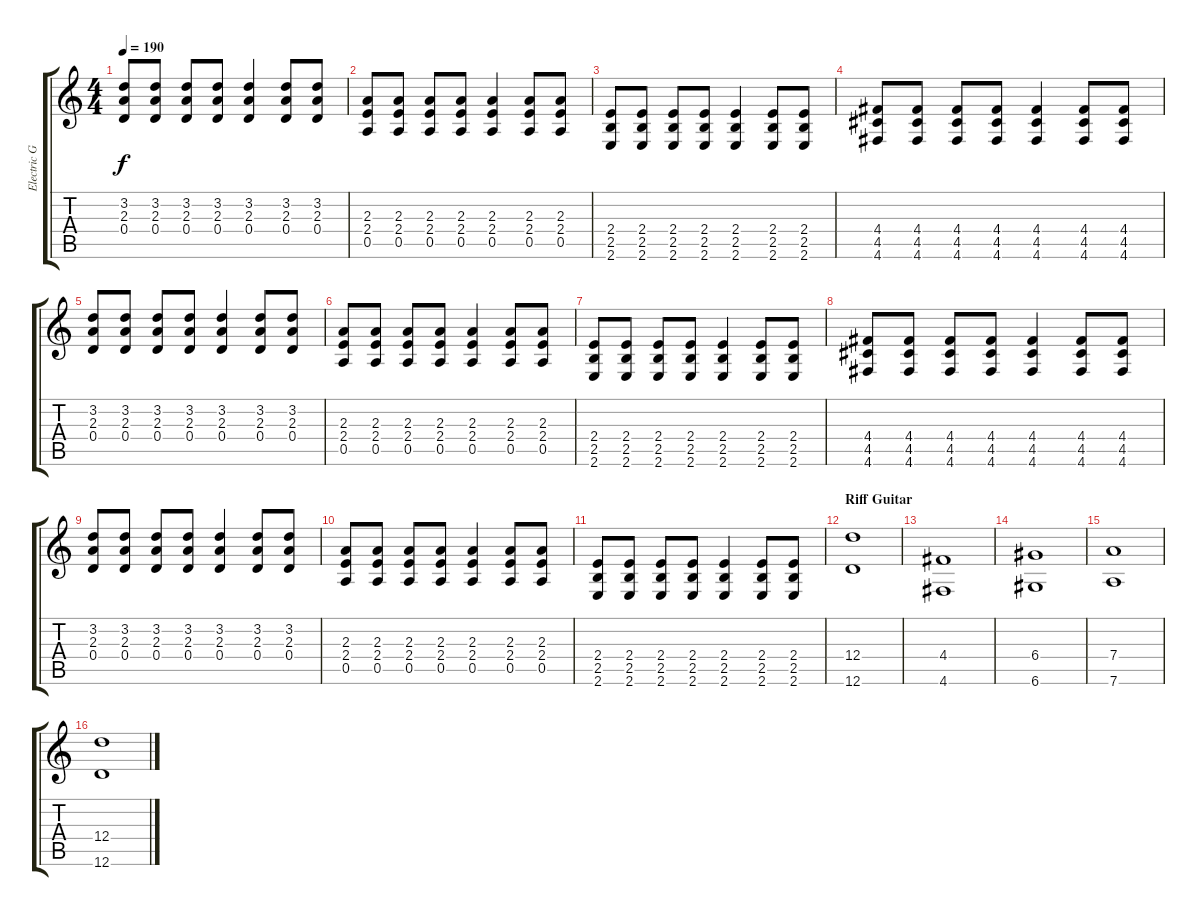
\track ("Electric Guitar - Lead" "Electric G") {instrument distortionguitar}
\staff {score tabs}
\tuning (E4 B3 G3 D3 A2 D2) {hide}
\ts (4 4)
\tempo 190
\clef g2
\ks c
(3.2 2.3 0.4).8{dy f} (3.2 2.3 0.4).8 (3.2 2.3 0.4).8 (3.2 2.3 0.4).8 (3.2 2.3 0.4).4 (3.2 2.3 0.4).8 (3.2 2.3 0.4).8 |
(2.3 2.4 0.5).8 (2.3 2.4 0.5).8 (2.3 2.4 0.5).8 (2.3 2.4 0.5).8 (2.3 2.4 0.5).4 (2.3 2.4 0.5).8 (2.3 2.4 0.5).8 |
(2.4 2.5 2.6).8 (2.4 2.5 2.6).8 (2.4 2.5 2.6).8 (2.4 2.5 2.6).8 (2.4 2.5 2.6).4 (2.4 2.5 2.6).8 (2.4 2.5 2.6).8 |
(4.4 4.5 4.6).8 (4.4 4.5 4.6).8 (4.4 4.5 4.6).8 (4.4 4.5 4.6).8 (4.4 4.5 4.6).4 (4.4 4.5 4.6).8 (4.4 4.5 4.6).8 |
(3.2 2.3 0.4).8 (3.2 2.3 0.4).8 (3.2 2.3 0.4).8 (3.2 2.3 0.4).8 (3.2 2.3 0.4).4 (3.2 2.3 0.4).8 (3.2 2.3 0.4).8 |
(2.3 2.4 0.5).8 (2.3 2.4 0.5).8 (2.3 2.4 0.5).8 (2.3 2.4 0.5).8 (2.3 2.4 0.5).4 (2.3 2.4 0.5).8 (2.3 2.4 0.5).8 |
(2.4 2.5 2.6).8 (2.4 2.5 2.6).8 (2.4 2.5 2.6).8 (2.4 2.5 2.6).8 (2.4 2.5 2.6).4 (2.4 2.5 2.6).8 (2.4 2.5 2.6).8 |
(4.4 4.5 4.6).8 (4.4 4.5 4.6).8 (4.4 4.5 4.6).8 (4.4 4.5 4.6).8 (4.4 4.5 4.6).4 (4.4 4.5 4.6).8 (4.4 4.5 4.6).8 |
(3.2 2.3 0.4).8 (3.2 2.3 0.4).8 (3.2 2.3 0.4).8 (3.2 2.3 0.4).8 (3.2 2.3 0.4).4 (3.2 2.3 0.4).8 (3.2 2.3 0.4).8 |
(2.3 2.4 0.5).8 (2.3 2.4 0.5).8 (2.3 2.4 0.5).8 (2.3 2.4 0.5).8 (2.3 2.4 0.5).4 (2.3 2.4 0.5).8 (2.3 2.4 0.5).8 |
(2.4 2.5 2.6).8 (2.4 2.5 2.6).8 (2.4 2.5 2.6).8 (2.4 2.5 2.6).8 (2.4 2.5 2.6).4 (2.4 2.5 2.6).8 (2.4 2.5 2.6).8 |
\section ("" "Riff Guitar")
(12.4 12.6).1 |
(4.4 4.6).1 |
(6.4 6.6).1 |
(7.4 7.6).1 |
(12.4 12.6).1
